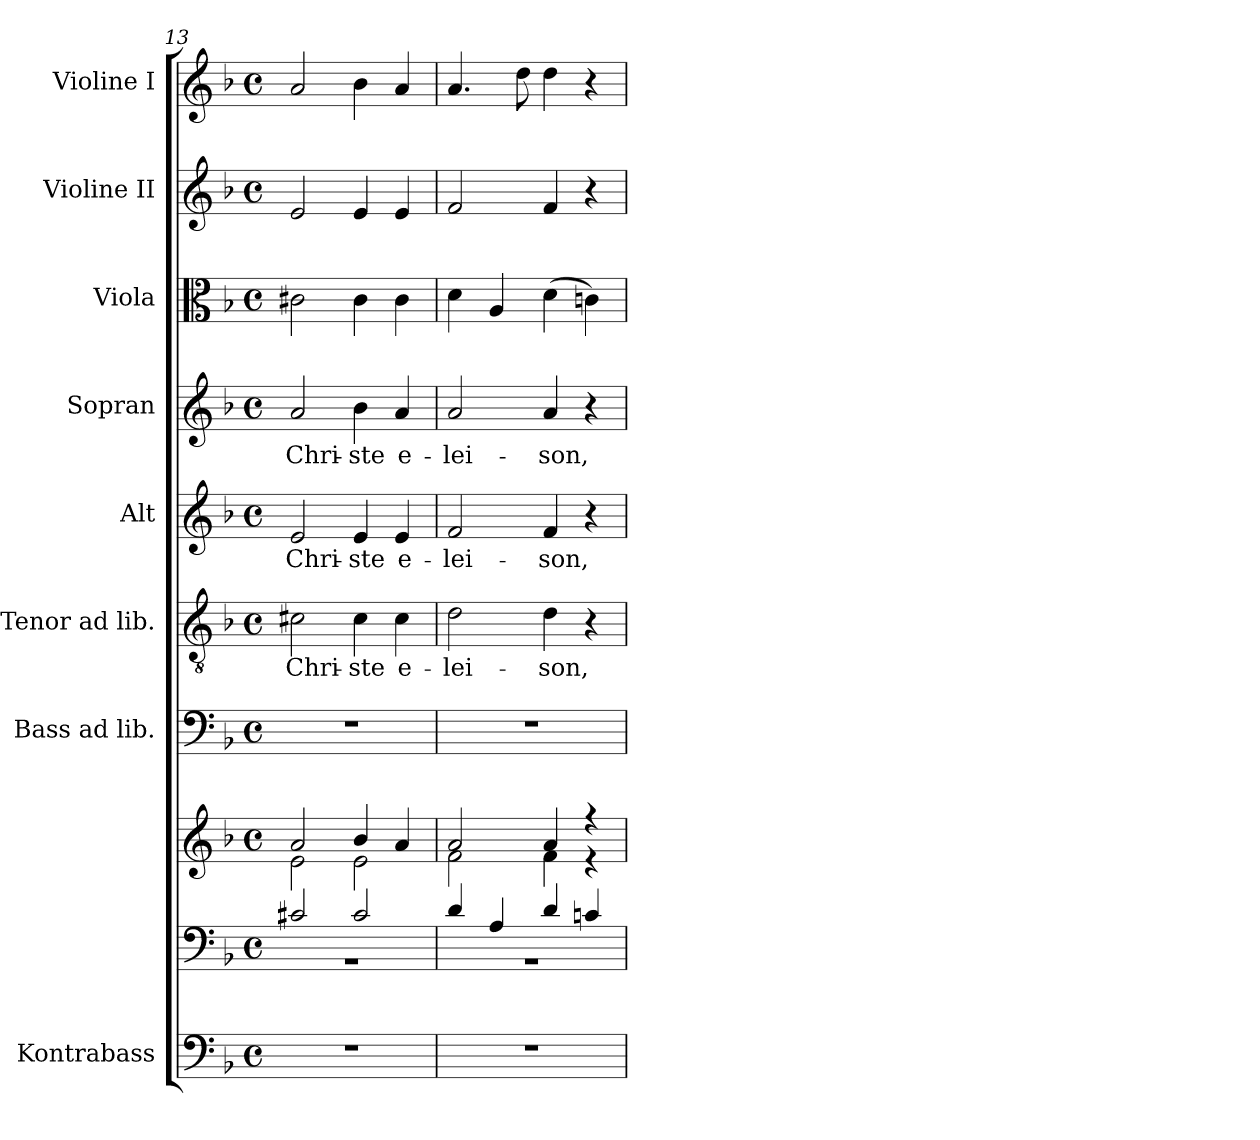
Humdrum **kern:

**kern	**kern	**kern	**kern	**kern	**text	**kern	**text	**kern	**text	**kern	**kern	**kern
*part9	*part8	*part8	*part7	*part6	*part6	*part5	*part5	*part4	*part4	*part3	*part2	*part1
*staff10	*staff9	*staff8	*staff7	*staff6	*staff6	*staff5	*staff5	*staff4	*staff4	*staff3	*staff2	*staff1
*I"Kontrabass	*	*	*I"Bass ad lib.	*I"Tenor ad lib.	*	*I"Alt	*	*I"Sopran	*	*I"Viola	*I"Violine II	*I"Violine I
*I'Kb.	*	*	*I'B.	*I'T.	*	*I'A.	*	*I'S.	*	*I'Vla.	*I'Vl. II	*I'Vl. I
!!LO:PB:g=z
*clefF4	*clefF4	*clefG2	*clefF4	*clefGv2	*	*clefG2	*	*clefG2	*	*clefC3	*clefG2	*clefG2
*ITrd7c12	*	*	*	*	*	*	*	*	*	*	*	*
*k[b-]	*k[b-]	*k[b-]	*k[b-]	*k[b-]	*	*k[b-]	*	*k[b-]	*	*k[b-]	*k[b-]	*k[b-]
*F:	*F:	*F:	*F:	*F:	*	*F:	*	*F:	*	*F:	*F:	*F:
*M4/4	*M4/4	*M4/4	*M4/4	*M4/4	*	*M4/4	*	*M4/4	*	*M4/4	*M4/4	*M4/4
*met(c)	*met(c)	*met(c)	*met(c)	*met(c)	*	*met(c)	*	*met(c)	*	*met(c)	*met(c)	*met(c)
=13	=13	=13	=13	=13	=13	=13	=13	=13	=13	=13	=13	=13
*	*^	*^	*	*	*	*	*	*	*	*	*	*
!	!	!	!	!	!	!	!LO:LY:b	!	!LO:LY:b	!	!LO:LY:b	!	!	!
1r	2c#X/	1rBB	2a/	2e\	1r	2c#X\	Chri-	2e/	Chri-	2a/	Chri-	2c#X\	2e/	2a/
!	!	!	!	!	!	!	!LO:LY:b	!	!LO:LY:b	!	!LO:LY:b	!	!	!
.	2c#/	.	4b-/	2e\	.	4c#\	-ste	4e/	-ste	4b-\	-ste	4c#\	4e/	4b-\
!	!	!	!	!	!	!	!LO:LY:b	!	!LO:LY:b	!	!LO:LY:b	!	!	!
.	.	.	4a/	.	.	4c#\	e-	4e/	e-	4a/	e-	4c#\	4e/	4a/
=14	=14	=14	=14	=14	=14	=14	=14	=14	=14	=14	=14	=14	=14	=14
!	!	!	!	!	!	!	!LO:LY:b	!	!LO:LY:b	!	!LO:LY:b	!	!	!
1r	4d/	1rBB	2a/	2f\	1r	2d\	-lei-	2f/	-lei-	2a/	-lei-	4d\	2f/	4.a/
.	4A/	.	.	.	.	.	.	.	.	.	.	4A/	.	.
.	.	.	.	.	.	.	.	.	.	.	.	.	.	8dd\
!	!	!	!	!	!	!	!LO:LY:b	!	!LO:LY:b	!	!LO:LY:b	!	!	!
.	4d/	.	4a/	4f\	.	4d\	-son,	4f/	-son,	4a/	-son,	(>4d\	4f/	4dd\
.	4cn/	.	4r	4r	.	4r	.	4r	.	4r	.	4cn\)	4r	4r
*	*v	*v	*	*	*	*	*	*	*	*	*	*	*	*
*	*	*v	*v	*	*	*	*	*	*	*	*	*	*
=	=	=	=	=	=	=	=	=	=	=	=	=
*-	*-	*-	*-	*-	*-	*-	*-	*-	*-	*-	*-	*-
